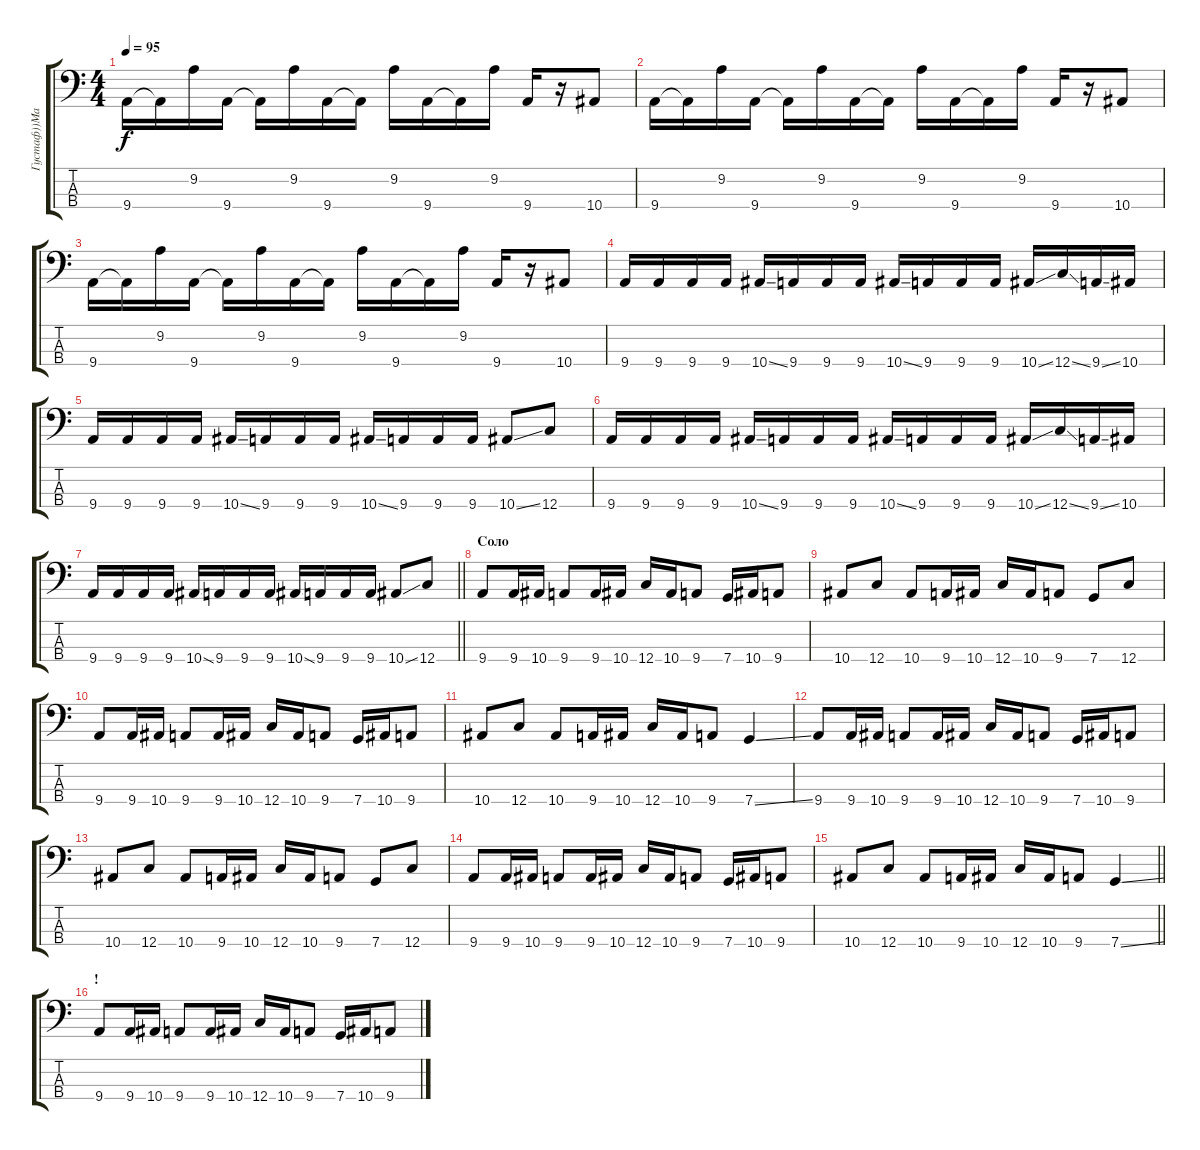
\track ("Густаф))Малибу)" "Густаф))Ма") {instrument slapbass2}
\staff {score tabs}
\tuning (F2 C2 G1 C1) {hide}
\ts (4 4)
\tempo 95
\clef f4
\ks c
9.4.16{dy f} 9.4{t}.16 9.2.16 9.4.16 9.4{t}.16 9.2.16 9.4.16 9.4{t}.16 9.2.16 9.4.16 9.4{t}.16 9.2.16 9.4.16 r.16 10.4.8 |
9.4.16 9.4{t}.16 9.2.16 9.4.16 9.4{t}.16 9.2.16 9.4.16 9.4{t}.16 9.2.16 9.4.16 9.4{t}.16 9.2.16 9.4.16 r.16 10.4.8 |
9.4.16 9.4{t}.16 9.2.16 9.4.16 9.4{t}.16 9.2.16 9.4.16 9.4{t}.16 9.2.16 9.4.16 9.4{t}.16 9.2.16 9.4.16 r.16 10.4.8 |
9.4.16 9.4.16 9.4.16 9.4.16 10.4{ss}.16 9.4.16 9.4.16 9.4.16 10.4{ss}.16 9.4.16 9.4.16 9.4.16 10.4{ss}.16 12.4{ss}.16 9.4{ss}.16 10.4.16 |
9.4.16 9.4.16 9.4.16 9.4.16 10.4{ss}.16 9.4.16 9.4.16 9.4.16 10.4{ss}.16 9.4.16 9.4.16 9.4.16 10.4{ss}.8 12.4.8 |
9.4.16 9.4.16 9.4.16 9.4.16 10.4{ss}.16 9.4.16 9.4.16 9.4.16 10.4{ss}.16 9.4.16 9.4.16 9.4.16 10.4{ss}.16 12.4{ss}.16 9.4{ss}.16 10.4.16 |
\barLineRight lightlight
9.4.16 9.4.16 9.4.16 9.4.16 10.4{ss}.16 9.4.16 9.4.16 9.4.16 10.4{ss}.16 9.4.16 9.4.16 9.4.16 10.4{ss}.8 12.4.8 |
\section ("" "Соло")
9.4.8 9.4.16 10.4.16 9.4.8 9.4.16 10.4.16 12.4.16 10.4.16 9.4.8 7.4.16 10.4.16 9.4.8 |
10.4.8 12.4.8 10.4.8 9.4.16 10.4.16 12.4.16 10.4.16 9.4.8 7.4.8 12.4.8 |
9.4.8 9.4.16 10.4.16 9.4.8 9.4.16 10.4.16 12.4.16 10.4.16 9.4.8 7.4.16 10.4.16 9.4.8 |
10.4.8 12.4.8 10.4.8 9.4.16 10.4.16 12.4.16 10.4.16 9.4.8 7.4{ss}.4 |
9.4.8 9.4.16 10.4.16 9.4.8 9.4.16 10.4.16 12.4.16 10.4.16 9.4.8 7.4.16 10.4.16 9.4.8 |
10.4.8 12.4.8 10.4.8 9.4.16 10.4.16 12.4.16 10.4.16 9.4.8 7.4.8 12.4.8 |
9.4.8 9.4.16 10.4.16 9.4.8 9.4.16 10.4.16 12.4.16 10.4.16 9.4.8 7.4.16 10.4.16 9.4.8 |
\barLineRight lightlight
10.4.8 12.4.8 10.4.8 9.4.16 10.4.16 12.4.16 10.4.16 9.4.8 7.4{ss}.4 |
\section ("" "!")
9.4.8 9.4.16 10.4.16 9.4.8 9.4.16 10.4.16 12.4.16 10.4.16 9.4.8 7.4.16 10.4.16 9.4.8
